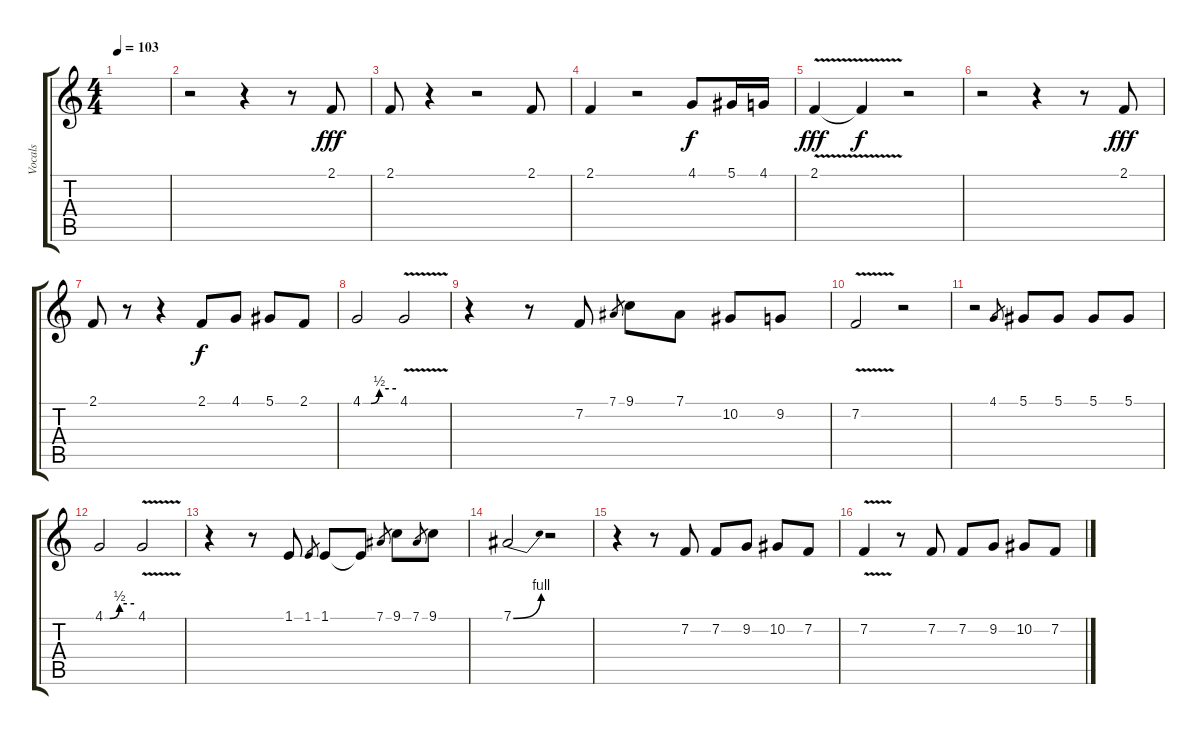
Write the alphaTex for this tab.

\track ("Vocals " "Vocals ") {instrument lead2sawtooth}
\staff {score tabs}
\tuning (Eb4 Bb3 Gb3 Db3 Ab2 Eb2) {hide}
\ts (4 4)
\tempo 103
\clef g2
\ks c
|
r.2 r.4 r.8 2.1.8{dy fff} |
2.1.8 r.4 r.2 2.1.8 |
2.1.4 r.2 4.1.8{dy f} 5.1.16 4.1.16 |
2.1{v}.4{dy fff} 2.1{t}.4{dy f} r.2 |
r.2 r.4 r.8 2.1.8{dy fff} |
2.1.8 r.8 r.4 2.1.8{dy f} 4.1.8 5.1.8 2.1.8 |
4.1{be (custom 0 0 15 0 30 2 60 2)}.2 4.1{v}.2 |
r.4 r.8 7.2.8 7.1.8{gr} 9.1.8 7.1.8 10.2.8 9.2.8 |
7.2{v}.2 r.2 |
r.2 4.1.8{gr} 5.1.8 5.1.8 5.1.8 5.1.8 |
4.1{be (custom 0 0 10 0 30 2 60 2)}.2 4.1{v}.2 |
r.4 r.8 1.1.8 1.1.8{gr} 1.1.8 1.1{t}.8 7.1.8{gr} 9.1.8 7.1.8{gr} 9.1.8 |
7.1{be (bend 0 0 60 4)}.2 r.2 |
r.4 r.8 7.2.8 7.2.8 9.2.8 10.2.8 7.2.8 |
7.2{v}.4 r.8 7.2.8 7.2.8 9.2.8 10.2.8 7.2.8
